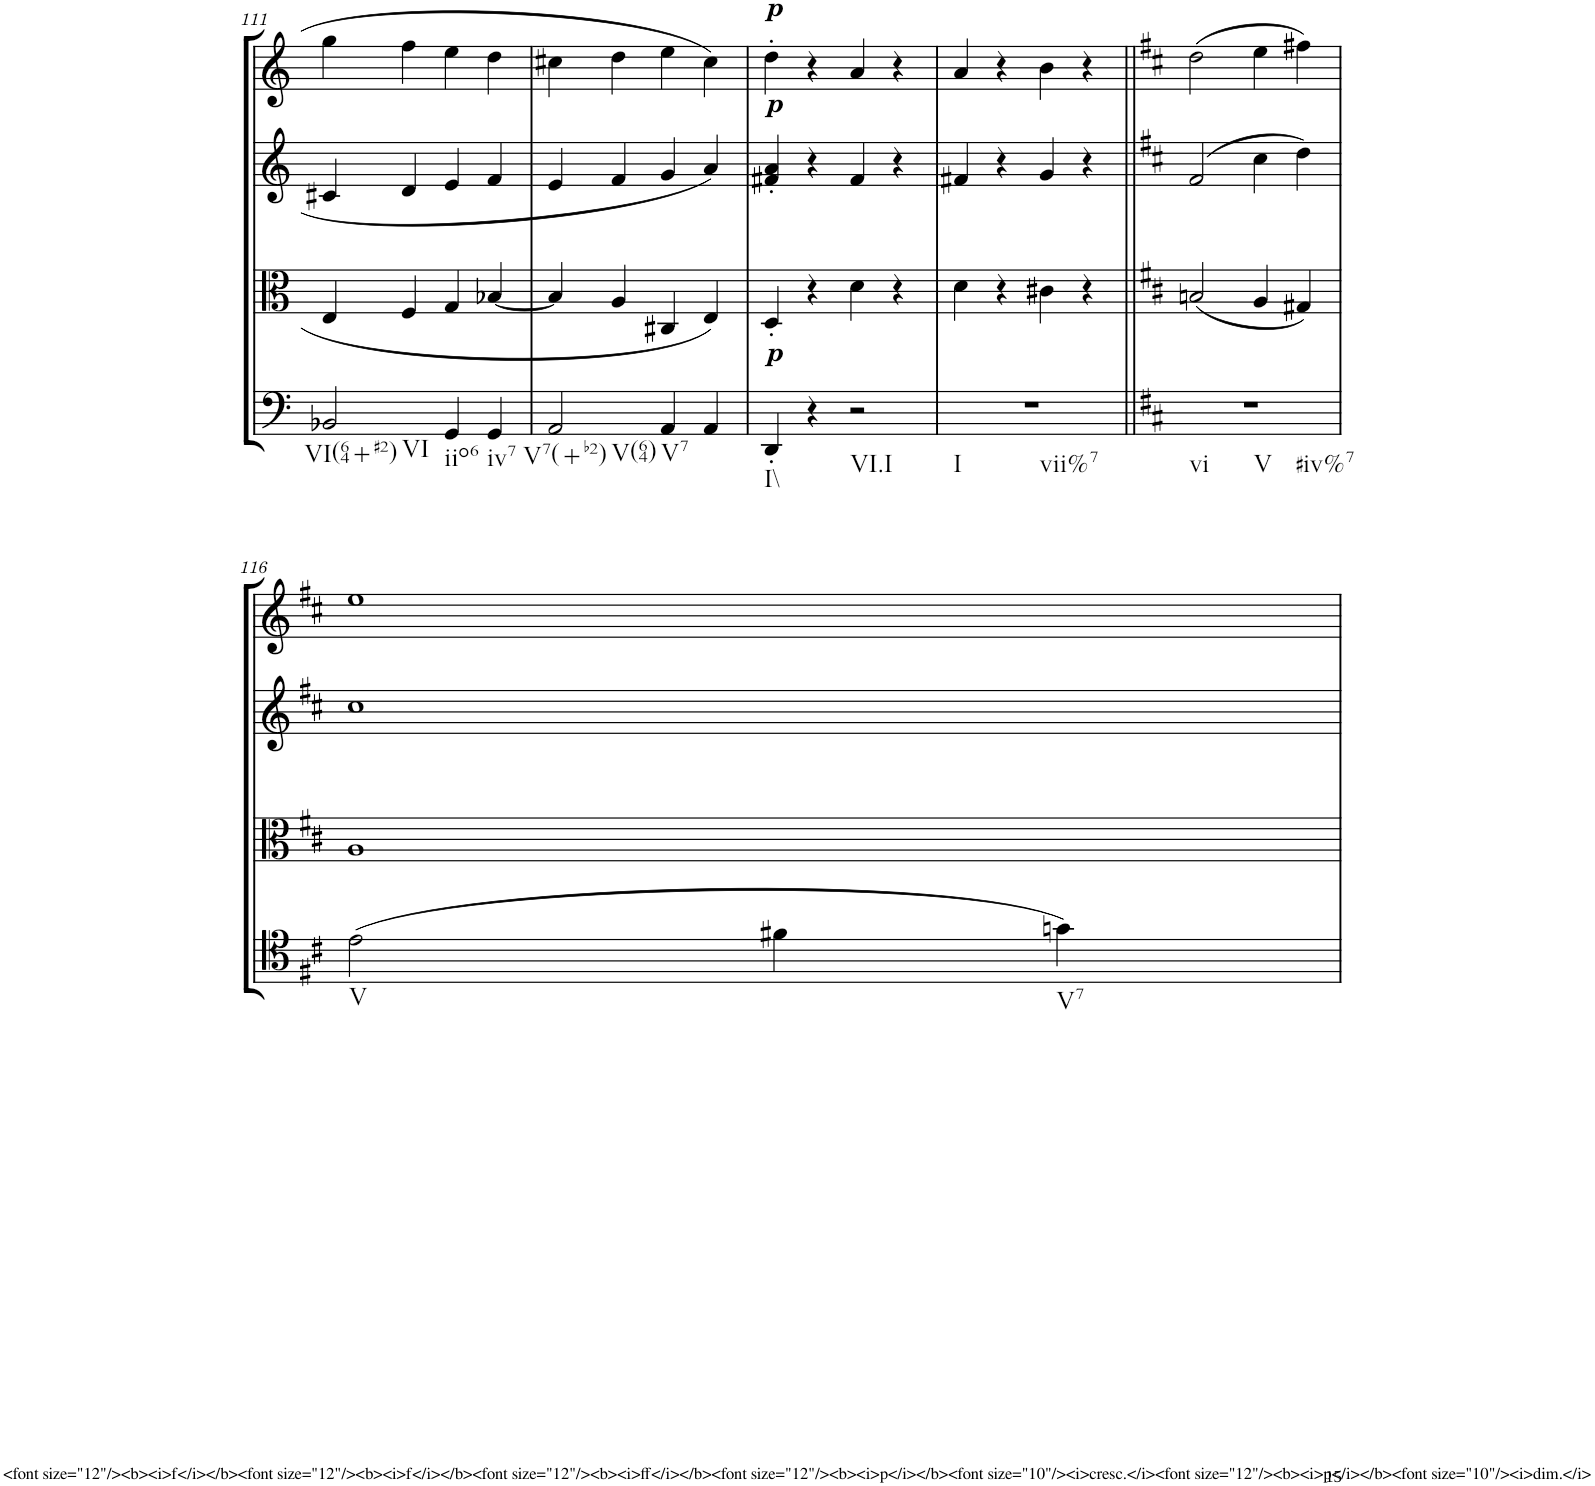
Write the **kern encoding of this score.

**kern	**kern	**kern	**kern
*part4	*part3	*part2	*part1
*staff4	*staff3	*staff2	*staff1
*I"Cello	*I"Viola	*I"2nd Violin	*I"1st Violin
*	*I'Vla	*I'Vln	*I'Vln
!!LO:PB:g=z
*clefF4	*clefC3	*clefG2	*clefG2
*k[]	*k[]	*k[]	*k[]
*C:	*C:	*C:	*C:
*M4/4	*M4/4	*M4/4	*M4/4
*met(c)	*met(c)	*met(c)	*met(c)
=111	=111	=111	=111
!LO:TX:b:t=VI(64+#2)	!	!	!
!LO:TX:b:t=VI	!	!	!
2BB-X/	4E/	4c#X/	4gg\
.	4F/	4d/	4ff\
!LO:TX:b:t=iio6	!	!	!
4GG/	4G/	4e/	4ee\
!LO:TX:b:t=iv7	!	!	!
4GG/	[4B-X/	4f/	4dd\
=112	=112	=112	=112
!LO:TX:b:t=V7(+b2)	!	!	!
!LO:TX:b:t=V(64)	!	!	!
2AA/	4B-/]	4e/	4cc#X\
.	4A/	4f/	4dd\
!LO:TX:b:t=V7	!	!	!
4AA/	4C#X/	4g/	4ee\
4AA/	4E/	4a/	4cc#\
=113	=113	=113	=113
!	!	!	!LO:TX:a:Bi:t=p
!	!	!LO:TX:a:Bi:t=p	!
!LO:TX:a:Bi:t=p	!	!	!
!LO:TX:b:t=I\\	!	!	!
4DD'/	4D'/	4f#X/' 4a/'	4dd'\
4r	4r	4r	4r
!LO:TX:b:t=VI.I	!	!	!
2r	4d\	4f#/	4a/
.	4r	4r	4r
=114	=114	=114	=114
!LO:TX:b:t=I	!	!	!
!LO:TX:b:t=vii%7	!	!	!
1r	4d\	4f#X/	4a/
.	4r	4r	4r
.	4c#X\	4g/	4b\
.	4r	4r	4r
=115||	=115||	=115||	=115||
*k[f#c#]	*k[f#c#]	*k[f#c#]	*k[f#c#]
*D:	*D:	*D:	*D:
!LO:TX:b:t=vi	!	!	!
!LO:TX:b:t=V	!	!	!
!LO:TX:b:t=#iv%7	!	!	!
1r	(2Bn/	(2f#/	(2dd\
.	4A/	4cc#\	4ee\
.	4G#X/)	4dd\)	4ff#X\)
!!LO:LB:g=z
=116	=116	=116	=116
!LO:TX:b:t=V	!	!	!
(2e\	1A	1cc#	1ee
4f#X\	.	.	.
!LO:TX:b:t=V7	!	!	!
4gn\)	.	.	.
=	=	=	=
*-	*-	*-	*-
